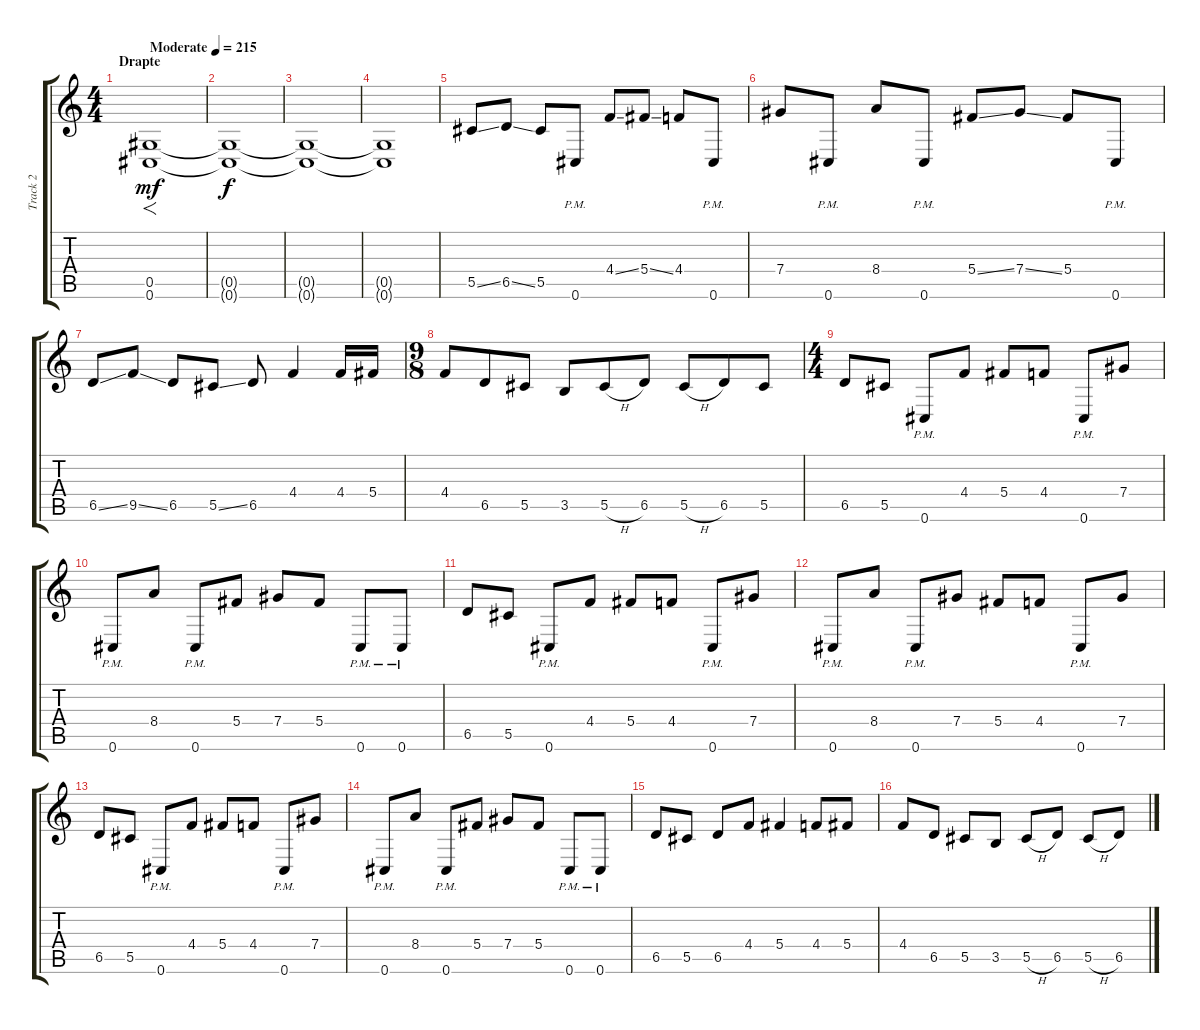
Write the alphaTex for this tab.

\track ("Track 2" "Track 2") {instrument distortionguitar}
\staff {score tabs}
\tuning (Eb4 Bb3 Gb3 Db3 Ab2 Db2) {hide}
\ts (4 4)
\section ("" "Drapte")
\tempo (215 "Moderate")
\clef g2
\ks c
(0.5 0.6).1{f dy mf instrument distortionguitar} |
(0.5{t} 0.6{t}).1{dy f} |
(0.5{t} 0.6{t}).1 |
(0.5{t} 0.6{t}).1 |
5.5{ss}.8 6.5{ss}.8 5.5.8 0.6{pm}.8 4.4{ss}.8 5.4{ss}.8 4.4.8 0.6{pm}.8 |
7.4.8 0.6{pm}.8 8.4.8 0.6{pm}.8 5.4{ss}.8 7.4{ss}.8 5.4.8 0.6{pm}.8 |
6.5{ss}.8 9.5{ss}.8 6.5.8 5.5{ss}.8 6.5.8 4.4.4 4.4.16 5.4.16 |
\ts (9 8)
4.4.8 6.5.8 5.5.8 3.5.8 5.5{h}.8 6.5.8 5.5{h}.8 6.5.8 5.5.8 |
\ts (4 4)
6.5.8 5.5.8 0.6{pm}.8 4.4.8 5.4.8 4.4.8 0.6{pm}.8 7.4.8 |
0.6{pm}.8 8.4.8 0.6{pm}.8 5.4.8 7.4.8 5.4.8 0.6{pm}.8 0.6{pm}.8 |
6.5.8 5.5.8 0.6{pm}.8 4.4.8 5.4.8 4.4.8 0.6{pm}.8 7.4.8 |
0.6{pm}.8 8.4.8 0.6{pm}.8 7.4.8 5.4.8 4.4.8 0.6{pm}.8 7.4.8 |
6.5.8 5.5.8 0.6{pm}.8 4.4.8 5.4.8 4.4.8 0.6{pm}.8 7.4.8 |
0.6{pm}.8 8.4.8 0.6{pm}.8 5.4.8 7.4.8 5.4.8 0.6{pm}.8 0.6{pm}.8 |
6.5.8 5.5.8 6.5.8 4.4.8 5.4.4 4.4.8 5.4.8 |
4.4.8 6.5.8 5.5.8 3.5.8 5.5{h}.8 6.5.8 5.5{h}.8 6.5.8
